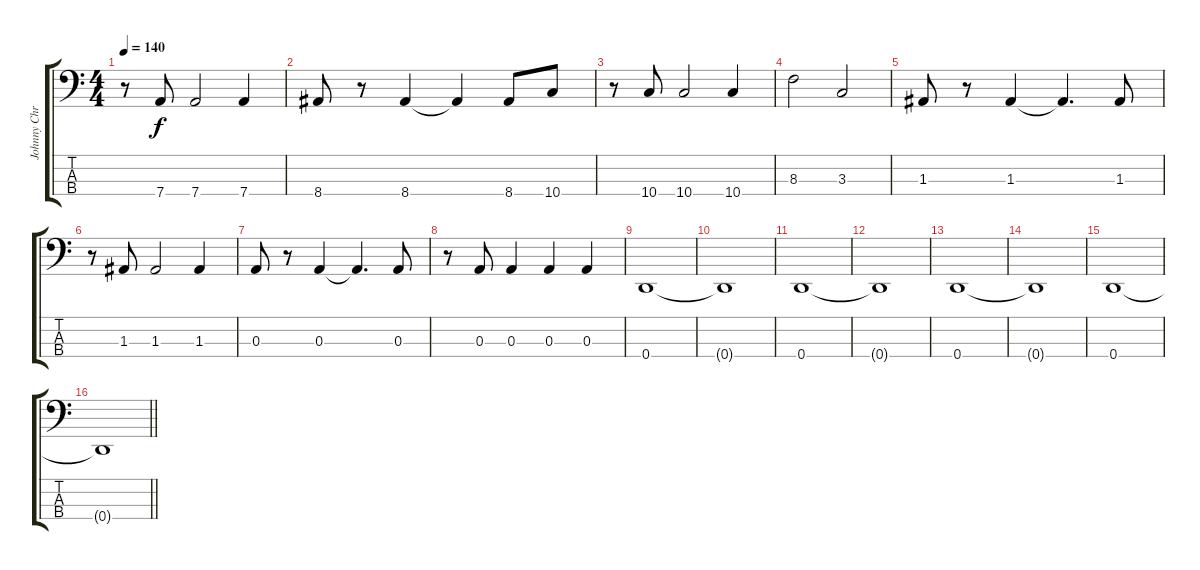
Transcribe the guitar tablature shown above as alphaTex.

\track ("Johnny Christ" "Johnny Chr") {instrument electricbassfinger}
\staff {score tabs}
\tuning (G2 D2 A1 D1) {hide}
\ts (4 4)
\tempo 140
\clef f4
\ks c
r.8{dy f} 7.4.8 7.4.2 7.4.4 |
8.4.8 r.8 8.4.4 8.4{t}.4 8.4.8 10.4.8 |
r.8 10.4.8 10.4.2 10.4.4 |
8.3.2 3.3.2 |
1.3.8 r.8 1.3.4 1.3{t}.4{d} 1.3.8 |
r.8 1.3.8 1.3.2 1.3.4 |
0.3.8 r.8 0.3.4 0.3{t}.4{d} 0.3.8 |
r.8 0.3.8 0.3.4 0.3.4 0.3.4 |
0.4.1 |
0.4{t}.1 |
0.4.1 |
0.4{t}.1 |
0.4.1 |
0.4{t}.1 |
0.4.1 |
\barLineRight lightlight
0.4{t}.1
